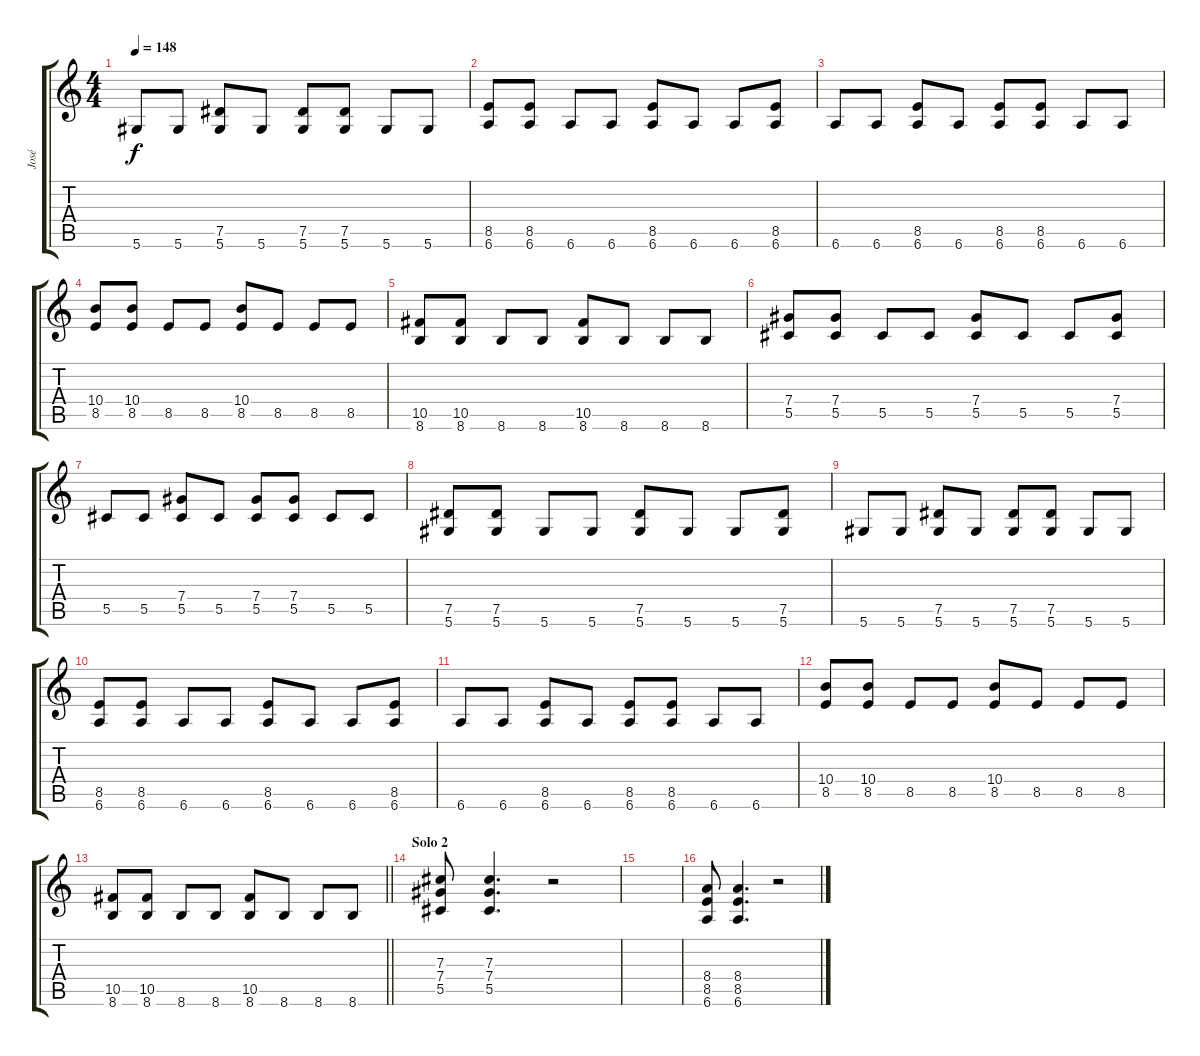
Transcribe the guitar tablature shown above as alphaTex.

\track ("José" "José") {instrument distortionguitar}
\staff {score tabs}
\tuning (Eb4 Bb3 Gb3 Db3 Ab2 Eb2) {hide}
\ts (4 4)
\tempo 148
\clef g2
\ks c
5.6.8{dy f} 5.6.8 (7.5 5.6).8 5.6.8 (7.5 5.6).8 (7.5 5.6).8 5.6.8 5.6.8 |
(8.5 6.6).8 (8.5 6.6).8 6.6.8 6.6.8 (8.5 6.6).8 6.6.8 6.6.8 (8.5 6.6).8 |
6.6.8 6.6.8 (8.5 6.6).8 6.6.8 (8.5 6.6).8 (8.5 6.6).8 6.6.8 6.6.8 |
(10.4 8.5).8 (10.4 8.5).8 8.5.8 8.5.8 (10.4 8.5).8 8.5.8 8.5.8 8.5.8 |
(10.5 8.6).8 (10.5 8.6).8 8.6.8 8.6.8 (10.5 8.6).8 8.6.8 8.6.8 8.6.8 |
(7.4 5.5).8 (7.4 5.5).8 5.5.8 5.5.8 (7.4 5.5).8 5.5.8 5.5.8 (7.4 5.5).8 |
5.5.8 5.5.8 (7.4 5.5).8 5.5.8 (7.4 5.5).8 (7.4 5.5).8 5.5.8 5.5.8 |
(7.5 5.6).8 (7.5 5.6).8 5.6.8 5.6.8 (7.5 5.6).8 5.6.8 5.6.8 (7.5 5.6).8 |
5.6.8 5.6.8 (7.5 5.6).8 5.6.8 (7.5 5.6).8 (7.5 5.6).8 5.6.8 5.6.8 |
(8.5 6.6).8 (8.5 6.6).8 6.6.8 6.6.8 (8.5 6.6).8 6.6.8 6.6.8 (8.5 6.6).8 |
6.6.8 6.6.8 (8.5 6.6).8 6.6.8 (8.5 6.6).8 (8.5 6.6).8 6.6.8 6.6.8 |
(10.4 8.5).8 (10.4 8.5).8 8.5.8 8.5.8 (10.4 8.5).8 8.5.8 8.5.8 8.5.8 |
\barLineRight lightlight
(10.5 8.6).8 (10.5 8.6).8 8.6.8 8.6.8 (10.5 8.6).8 8.6.8 8.6.8 8.6.8 |
\section ("" "Solo 2")
(7.3 7.4 5.5).8 (7.3 7.4 5.5).4{d} r.2 |
|
(8.4 8.5 6.6).8 (8.4 8.5 6.6).4{d} r.2
